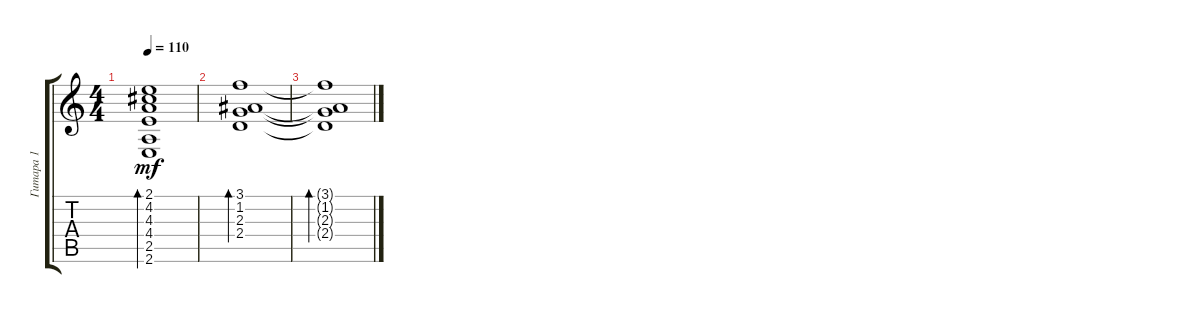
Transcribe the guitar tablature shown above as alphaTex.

\track ("Гитара 1" "Гитара 1") {instrument acousticguitarsteel}
\staff {score tabs}
\tuning (D4 A3 F3 C3 G2 D2) {hide}
\ts (4 4)
\tempo 110
\clef g2
\ks c
(2.1 4.2 4.3 4.4 2.5 2.6).1{bd 240 dy mf} |
(3.1 1.2 2.3 2.4).1{bd 480} |
(3.1{t} 1.2{t} 2.3{t} 2.4{t}).1{bd 480}
